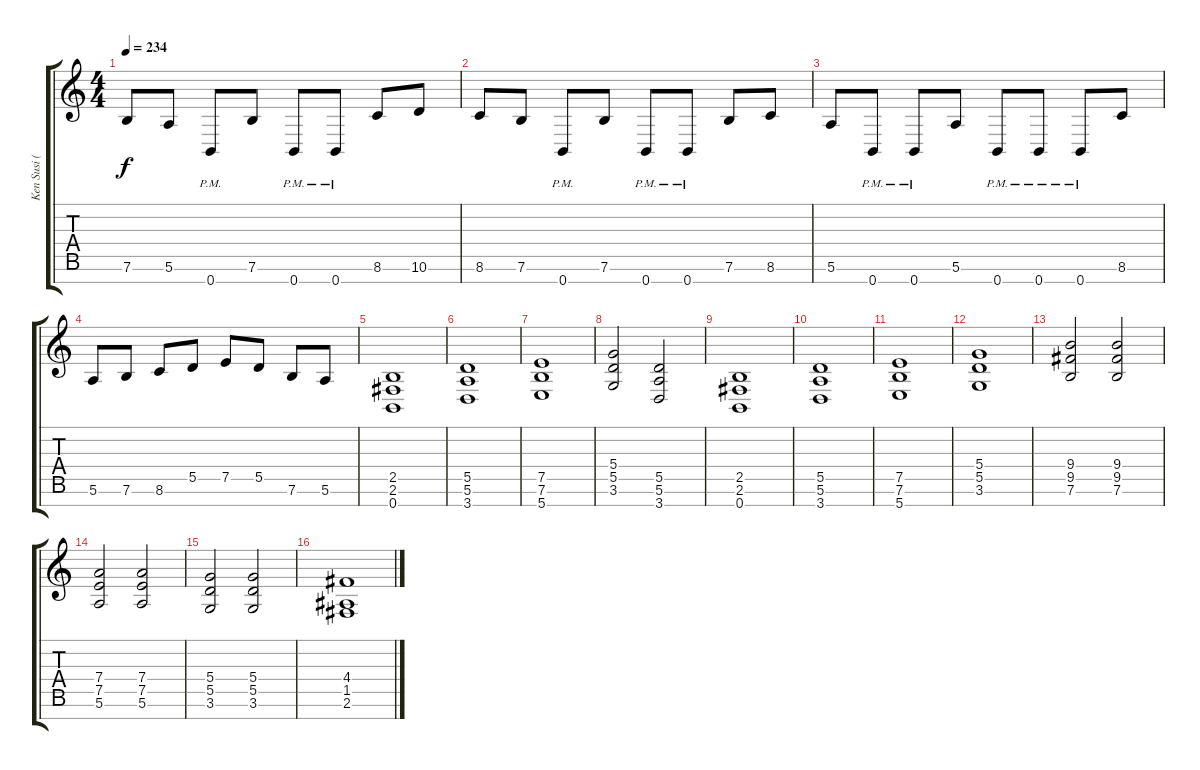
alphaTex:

\track ("Ken Susi (Guitar)" "Ken Susi (") {instrument distortionguitar}
\staff {score tabs}
\tuning (E4 B3 G3 D3 A2 E2 B1) {hide}
\ts (4 4)
\tempo 234
\clef g2
\ks c
7.6.8{dy f} 5.6.8 0.7{pm}.8 7.6.8 0.7{pm}.8 0.7{pm}.8 8.6.8 10.6.8 |
8.6.8 7.6.8 0.7{pm}.8 7.6.8 0.7{pm}.8 0.7{pm}.8 7.6.8 8.6.8 |
5.6.8 0.7{pm}.8 0.7{pm}.8 5.6.8 0.7{pm}.8 0.7{pm}.8 0.7{pm}.8 8.6.8 |
5.6.8 7.6.8 8.6.8 5.5.8 7.5.8 5.5.8 7.6.8 5.6.8 |
(2.5 2.6 0.7).1 |
(5.5 5.6 3.7).1 |
(7.5 7.6 5.7).1 |
(5.4 5.5 3.6).2 (5.5 5.6 3.7).2 |
(2.5 2.6 0.7).1 |
(5.5 5.6 3.7).1 |
(7.5 7.6 5.7).1 |
(5.4 5.5 3.6).1 |
(9.4 9.5 7.6).2 (9.4 9.5 7.6).2 |
(7.4 7.5 5.6).2 (7.4 7.5 5.6).2 |
(5.4 5.5 3.6).2 (5.4 5.5 3.6).2 |
(4.4 1.5 2.6).1
